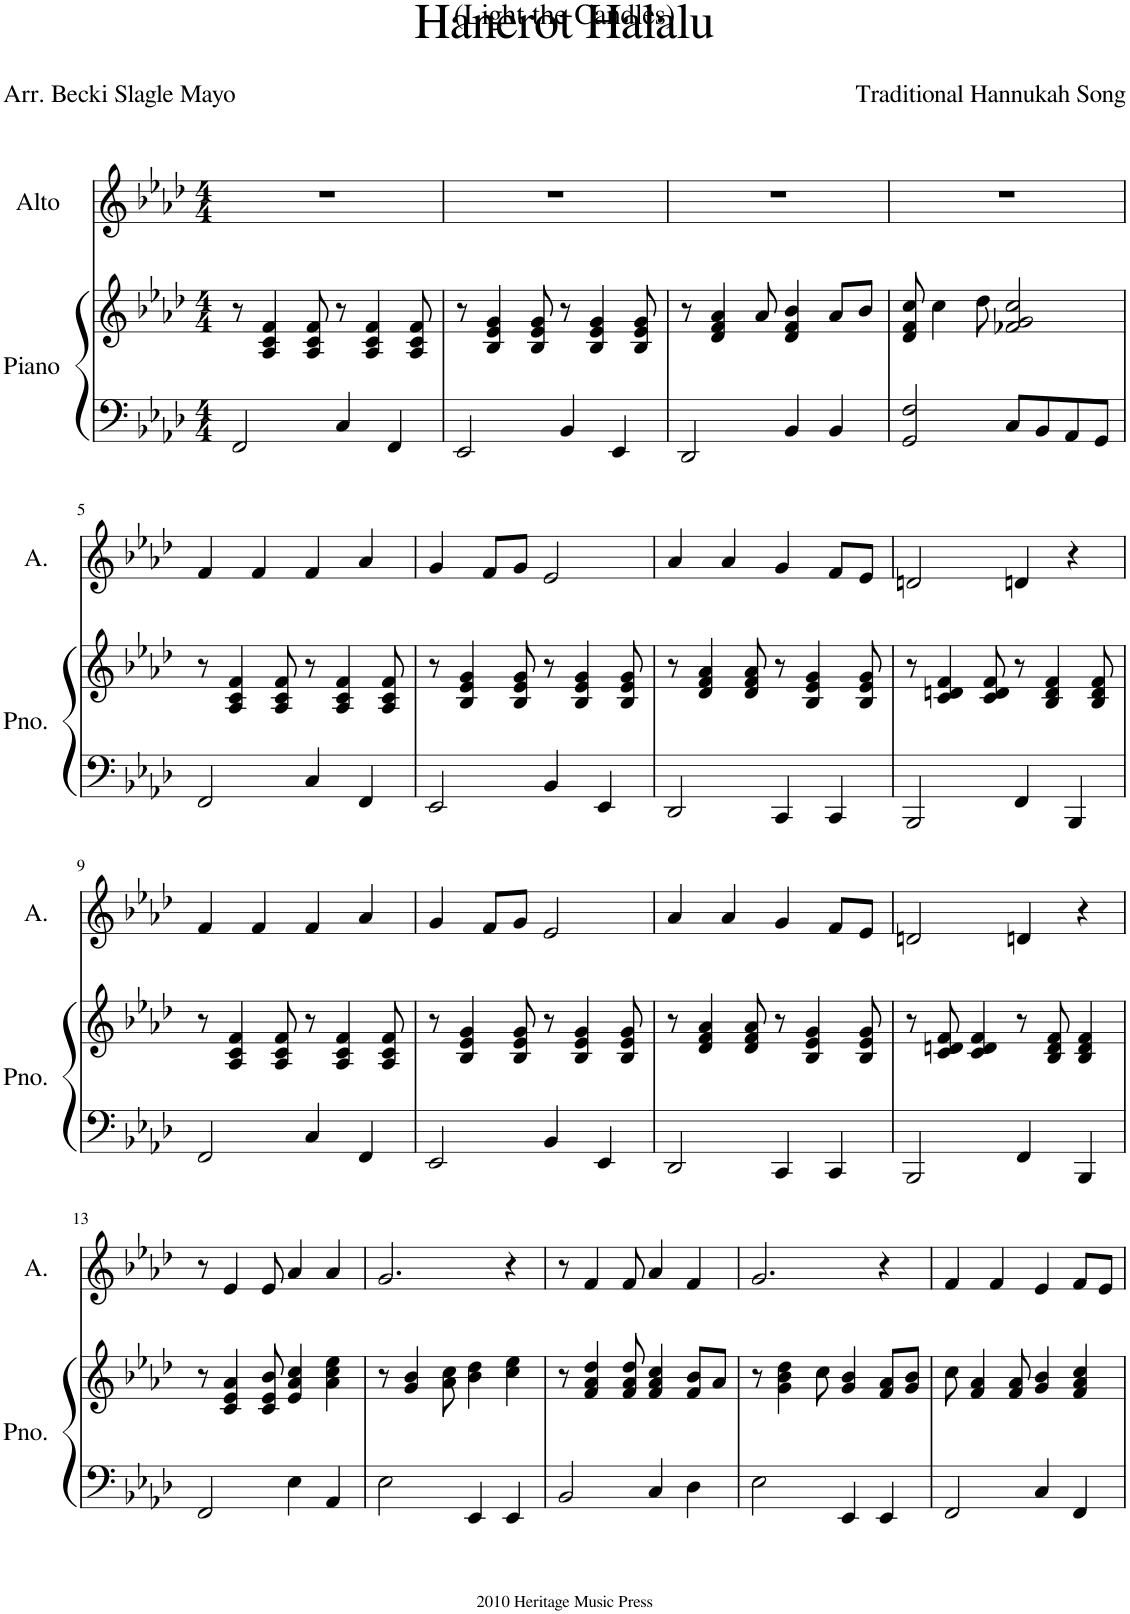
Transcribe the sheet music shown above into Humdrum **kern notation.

**kern	**kern	**kern
*part2	*part2	*part1
*staff3	*staff2	*staff1
*I"Piano	*	*I"Alto
*I'Pno.	*	*I'A.
*clefF4	*clefG2	*clefG2
*k[b-e-a-d-]	*k[b-e-a-d-]	*k[b-e-a-d-]
*M4/4	*M4/4	*M4/4
=1	=1	=1
2FF/	8r	1r
.	4A-/ 4c/ 4f/	.
.	8A-/ 8c/ 8f/	.
4C/	8r	.
.	4A-/ 4c/ 4f/	.
4FF/	.	.
.	8A-/ 8c/ 8f/	.
=2	=2	=2
2EE-/	8r	1r
.	4B-/ 4e-/ 4g/	.
.	8B-/ 8e-/ 8g/	.
4BB-/	8r	.
.	4B-/ 4e-/ 4g/	.
4EE-/	.	.
.	8B-/ 8e-/ 8g/	.
=3	=3	=3
2DD-/	8r	1r
.	4d-/ 4f/ 4a-/	.
.	8a-/	.
4BB-/	4d-/ 4f/ 4b-/	.
4BB-/	8a-/L	.
.	8b-/J	.
=4	=4	=4
2GG/ 2F/	8d-/ 8f/ 8cc/	1r
.	4cc\	.
.	8dd-\	.
8C/L	2f-X/ 2g/ 2cc/	.
8BB-/	.	.
8AA-/	.	.
8GG/J	.	.
!!LO:LB:g=z
=5	=5	=5
2FF/	8r	4f/
.	4A-/ 4c/ 4f/	.
.	.	4f/
.	8A-/ 8c/ 8f/	.
4C/	8r	4f/
.	4A-/ 4c/ 4f/	.
4FF/	.	4a-/
.	8A-/ 8c/ 8f/	.
=6	=6	=6
2EE-/	8r	4g/
.	4B-/ 4e-/ 4g/	.
.	.	8f/L
.	8B-/ 8e-/ 8g/	8g/J
4BB-/	8r	2e-/
.	4B-/ 4e-/ 4g/	.
4EE-/	.	.
.	8B-/ 8e-/ 8g/	.
=7	=7	=7
2DD-/	8r	4a-/
.	4d-/ 4f/ 4a-/	.
.	.	4a-/
.	8d-/ 8f/ 8a-/	.
4CC/	8r	4g/
.	4B-/ 4e-/ 4g/	.
4CC/	.	8f/L
.	8B-/ 8e-/ 8g/	8e-/J
=8	=8	=8
2BBB-/	8r	2dn/
.	4c/ 4dn/ 4f/	.
.	8c/ 8d/ 8f/	.
4FF/	8r	4dn/
.	4B-/ 4d/ 4f/	.
4BBB-/	.	4r
.	8B-/ 8d/ 8f/	.
!!LO:LB:g=z
=9	=9	=9
2FF/	8r	4f/
.	4A-/ 4c/ 4f/	.
.	.	4f/
.	8A-/ 8c/ 8f/	.
4C/	8r	4f/
.	4A-/ 4c/ 4f/	.
4FF/	.	4a-/
.	8A-/ 8c/ 8f/	.
=10	=10	=10
2EE-/	8r	4g/
.	4B-/ 4e-/ 4g/	.
.	.	8f/L
.	8B-/ 8e-/ 8g/	8g/J
4BB-/	8r	2e-/
.	4B-/ 4e-/ 4g/	.
4EE-/	.	.
.	8B-/ 8e-/ 8g/	.
=11	=11	=11
2DD-/	8r	4a-/
.	4d-/ 4f/ 4a-/	.
.	.	4a-/
.	8d-/ 8f/ 8a-/	.
4CC/	8r	4g/
.	4B-/ 4e-/ 4g/	.
4CC/	.	8f/L
.	8B-/ 8e-/ 8g/	8e-/J
=12	=12	=12
2BBB-/	8r	2dn/
.	8c/ 8dn/ 8f/	.
.	4c/ 4d/ 4f/	.
4FF/	8r	4dn/
.	8B-/ 8d/ 8f/	.
4BBB-/	4B-/ 4d/ 4f/	4r
!!LO:LB:g=z
=13	=13	=13
2FF/	8r	8r
.	4c/ 4e-/ 4a-/	4e-/
.	8c/ 8e-/ 8b-/	8e-/
4E-\	4e-/ 4a-/ 4cc/	4a-/
4AA-/	4a-\ 4cc\ 4ee-\	4a-/
=14	=14	=14
2E-\	8r	2.g/
.	4g/ 4b-/	.
.	8a-\ 8cc\	.
4EE-/	4b-\ 4dd-\	.
4EE-/	4cc\ 4ee-\	4r
=15	=15	=15
2BB-/	8r	8r
.	4f/ 4a-/ 4dd-/	4f/
.	8f/ 8a-/ 8dd-/	8f/
4C/	4f/ 4a-/ 4cc/	4a-/
4D-\	8f/ 8b-/L	4f/
.	8a-/J	.
=16	=16	=16
2E-\	8r	2.g/
.	4g\ 4b-\ 4dd-\	.
.	8cc\	.
4EE-/	4g/ 4b-/	.
4EE-/	8f/ 8a-/L	4r
.	8g/ 8b-/J	.
=17	=17	=17
2FF/	8cc\	4f/
.	4f/ 4a-/	.
.	.	4f/
.	8f/ 8a-/	.
4C/	4g/ 4b-/	4e-/
4FF/	4f/ 4a-/ 4cc/	8f/L
.	.	8e-/J
=	=	=
*-	*-	*-
